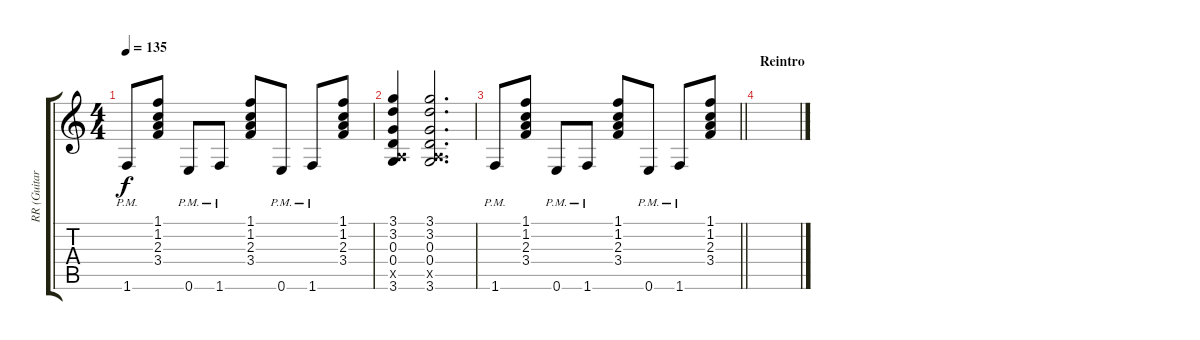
\track ("RR (Guitar 5)" "RR (Guitar") {instrument distortionguitar}
\staff {score tabs}
\tuning (E4 B3 G3 D3 A2 E2) {hide}
\ts (4 4)
\tempo 135
\clef g2
\ks c
1.6{pm}.8{dy f} (1.1 1.2 2.3 3.4).8 0.6{pm}.8 1.6{pm}.8 (1.1 1.2 2.3 3.4).8 0.6{pm}.8 1.6{pm}.8 (1.1 1.2 2.3 3.4).8 |
(3.1 3.2 0.3 0.4 0.5{x} 3.6).4 (3.1 3.2 0.3 0.4 0.5{x} 3.6).2{d} |
\barLineRight lightlight
1.6{pm}.8 (1.1 1.2 2.3 3.4).8 0.6{pm}.8 1.6{pm}.8 (1.1 1.2 2.3 3.4).8 0.6{pm}.8 1.6{pm}.8 (1.1 1.2 2.3 3.4).8 |
\section ("" "Reintro")
